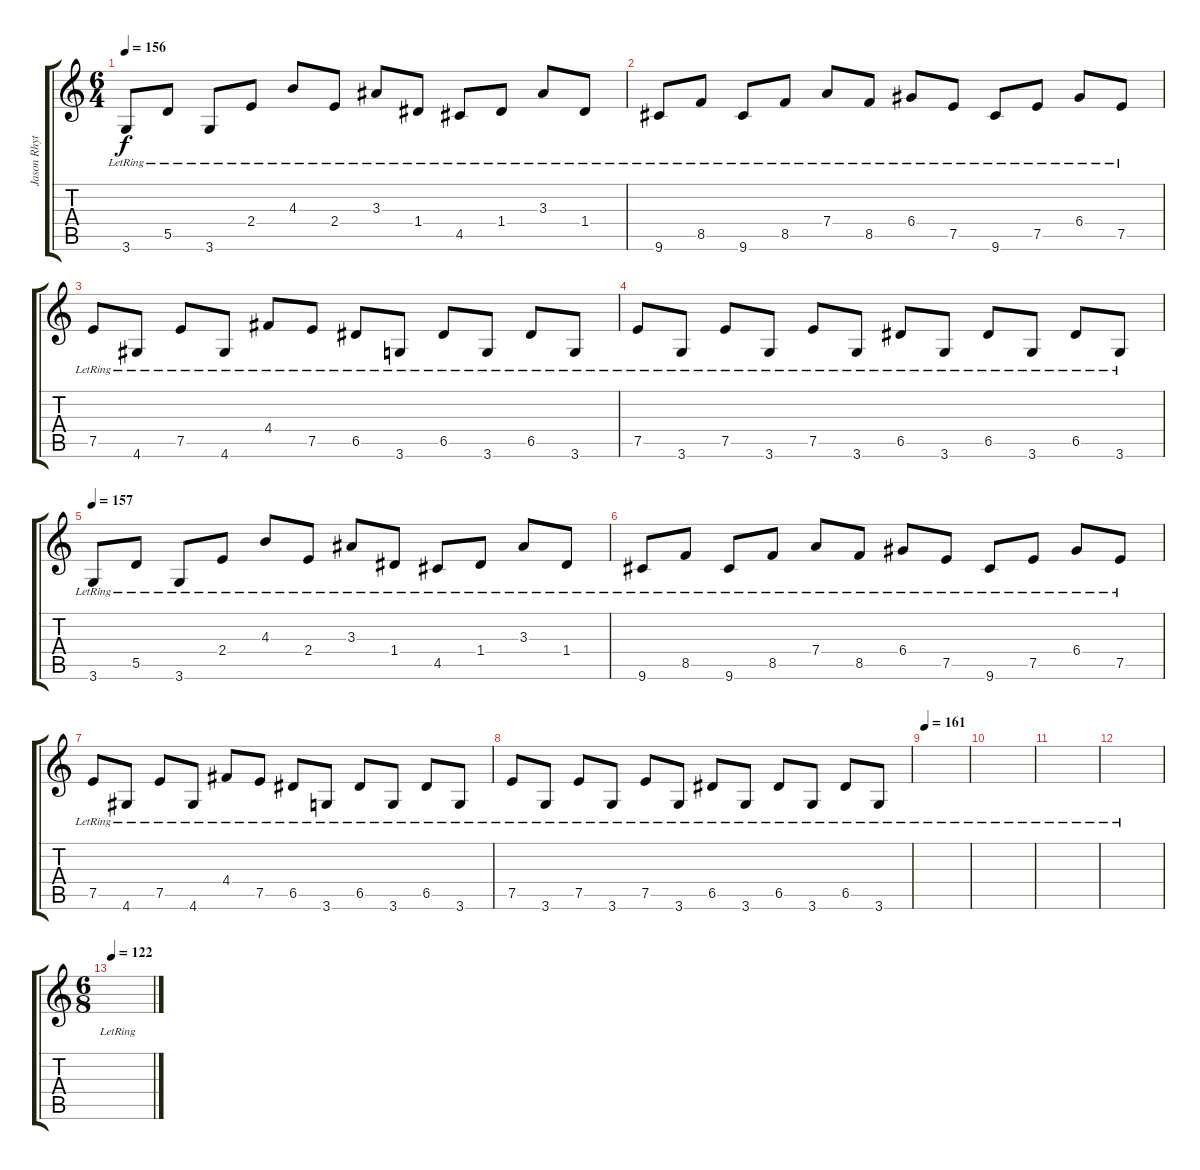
\track ("Jason Rhythm 2" "Jason Rhyt") {instrument electricguitarclean}
\staff {score tabs}
\tuning (E4 B3 G3 D3 A2 E2) {hide}
\ts (6 4)
\tempo 156
\clef g2
\ks c
3.6{lr}.8{dy f} 5.5{lr}.8 3.6{lr}.8 2.4{lr}.8 4.3{lr}.8 2.4{lr}.8 3.3{lr}.8 1.4{lr}.8 4.5{lr}.8 1.4{lr}.8 3.3{lr}.8 1.4{lr}.8 |
9.6{lr}.8 8.5{lr}.8 9.6{lr}.8 8.5{lr}.8 7.4{lr}.8 8.5{lr}.8 6.4{lr}.8 7.5{lr}.8 9.6{lr}.8 7.5{lr}.8 6.4{lr}.8 7.5{lr}.8 |
7.5{lr}.8 4.6{lr}.8 7.5{lr}.8 4.6{lr}.8 4.4{lr}.8 7.5{lr}.8 6.5{lr}.8 3.6{lr}.8 6.5{lr}.8 3.6{lr}.8 6.5{lr}.8 3.6{lr}.8 |
7.5{lr}.8 3.6{lr}.8 7.5{lr}.8 3.6{lr}.8 7.5{lr}.8 3.6{lr}.8 6.5{lr}.8 3.6{lr}.8 6.5{lr}.8 3.6{lr}.8 6.5{lr}.8 3.6{lr}.8 |
\tempo 157
3.6{lr}.8 5.5{lr}.8 3.6{lr}.8 2.4{lr}.8 4.3{lr}.8 2.4{lr}.8 3.3{lr}.8 1.4{lr}.8 4.5{lr}.8 1.4{lr}.8 3.3{lr}.8 1.4{lr}.8 |
9.6{lr}.8 8.5{lr}.8 9.6{lr}.8 8.5{lr}.8 7.4{lr}.8 8.5{lr}.8 6.4{lr}.8 7.5{lr}.8 9.6{lr}.8 7.5{lr}.8 6.4{lr}.8 7.5{lr}.8 |
7.5{lr}.8 4.6{lr}.8 7.5{lr}.8 4.6{lr}.8 4.4{lr}.8 7.5{lr}.8 6.5{lr}.8 3.6{lr}.8 6.5{lr}.8 3.6{lr}.8 6.5{lr}.8 3.6{lr}.8 |
7.5{lr}.8 3.6{lr}.8 7.5{lr}.8 3.6{lr}.8 7.5{lr}.8 3.6{lr}.8 6.5{lr}.8 3.6{lr}.8 6.5{lr}.8 3.6{lr}.8 6.5{lr}.8 3.6{lr}.8 |
\tempo 161
|
|
|
|
\ts (6 8)
\tempo 122
